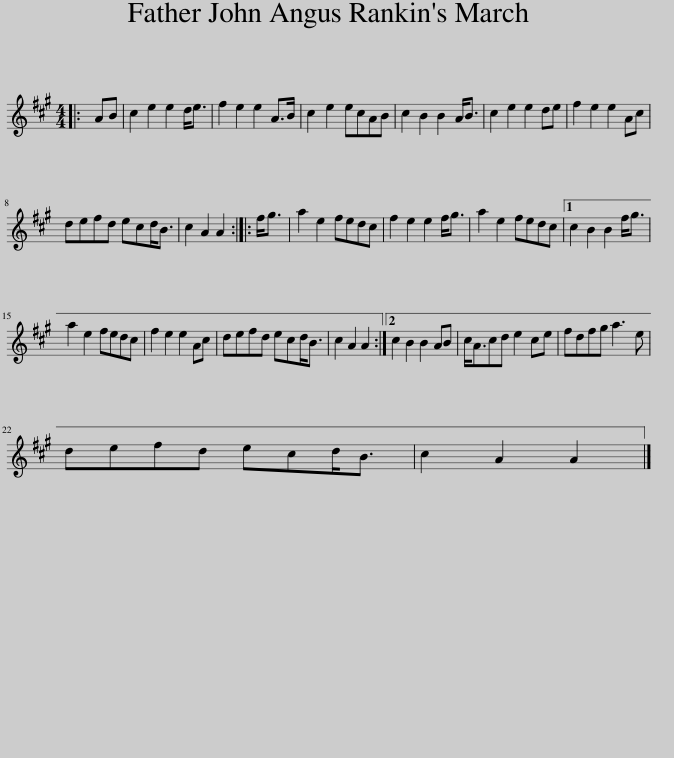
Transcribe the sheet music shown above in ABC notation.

X:1
L:1/8
M:4/4
I:linebreak $
K:A
V:1 treble
V:1
|: AB | c2 e2 e2 d<e | f2 e2 e2 A>B | c2 e2 ecAB | c2 B2 B2 A<B | %5
 c2 e2 e2 de | f2 e2 e2 Ac |$ defd ecd<B | c2 A2 A2 :: f<g | %10
 a2 e2 fedc | f2 e2 e2 f<g | a2 e2 fedc |1 c2 B2 B2 f<g |$ a2 e2 fedc | %15
 f2 e2 e2 Ac | defd ecd<B | c2 A2 A2 :|2 c2 B2 B2 AB | c<Acd e2 ce | %20
 fdfg a3 e |$ defd ecd<B | c2 A2 A2 |] %23
